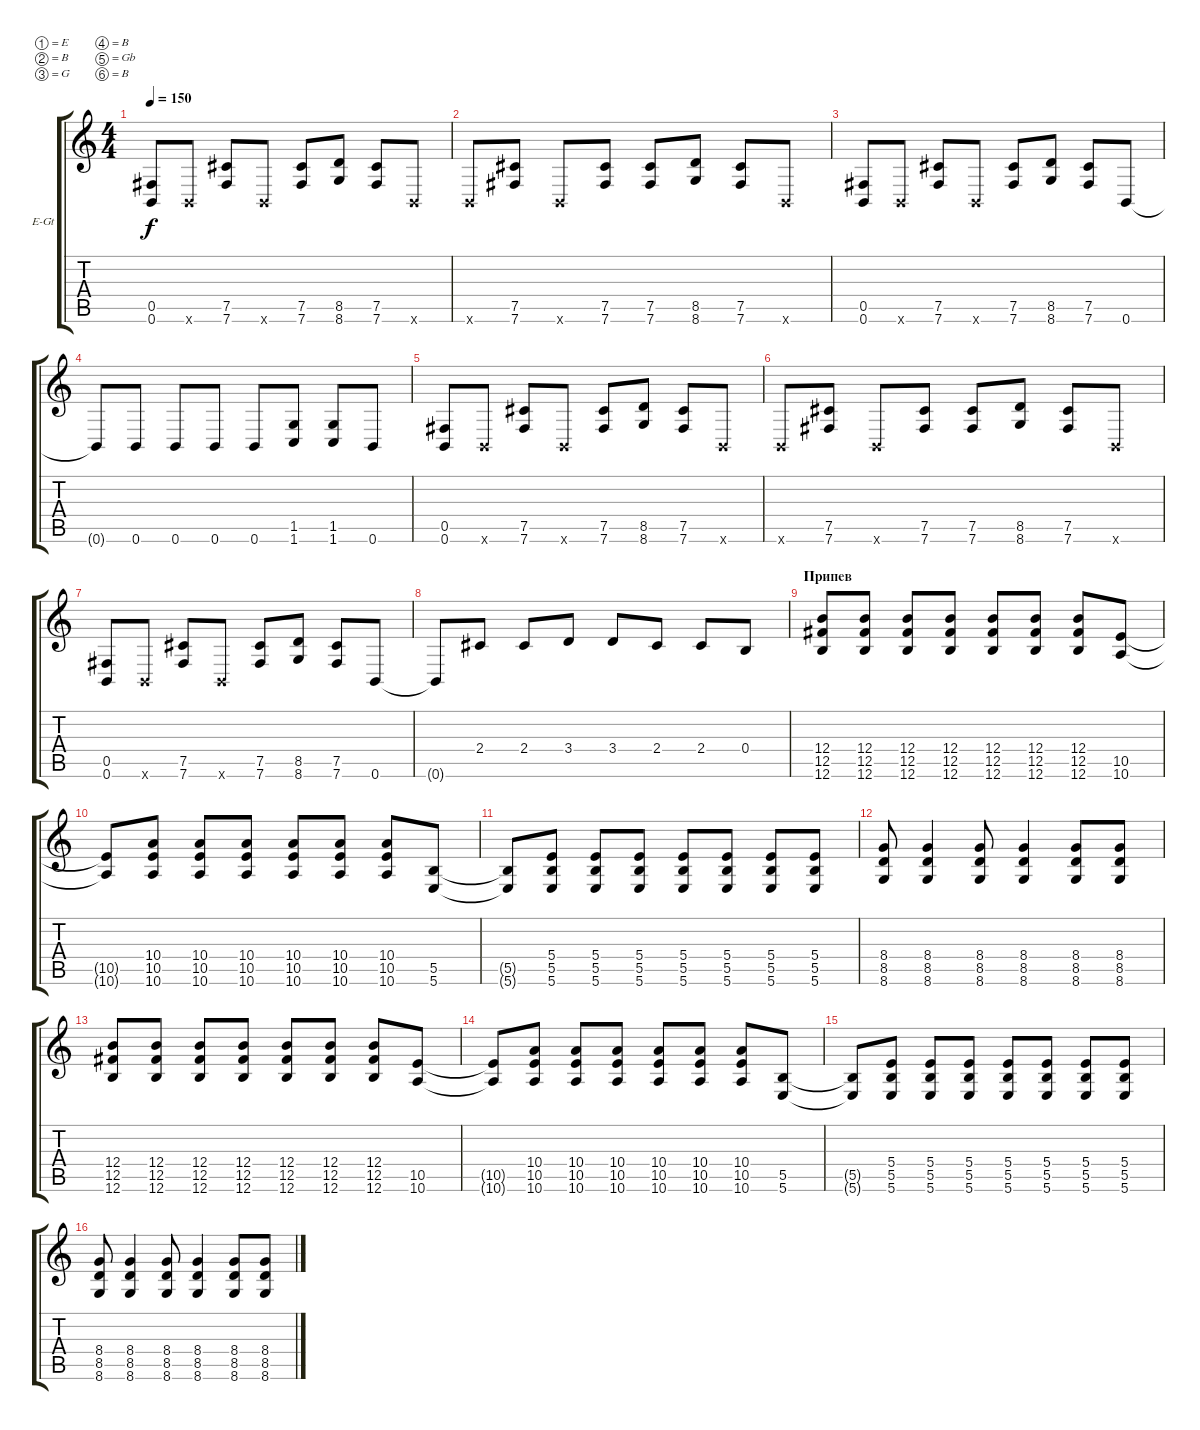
\defaultSystemsLayout 4
\bracketExtendMode groupsimilarinstruments
\firstSystemTrackNameOrientation horizontal
\otherSystemsTrackNameOrientation horizontal
\track ("Electric Guitar" "E-Gt") {instrument distortionguitar}
\staff {score tabs}
\tuning (E4 B3 G3 B2 Gb2 B1)
\ts (4 4)
\tempo 150
\clef g2
\ks c
(0.6 0.5).8{dy f} 0.6{x}.8 (7.6 7.5).8 0.6{x}.8 (7.6 7.5).8 (8.6 8.5).8 (7.6 7.5).8 0.6{x}.8 |
0.6{x}.8 (7.6 7.5).8 0.6{x}.8 (7.6 7.5).8 (7.6 7.5).8 (8.6 8.5).8 (7.6 7.5).8 0.6{x}.8 |
(0.6 0.5).8 0.6{x}.8 (7.6 7.5).8 0.6{x}.8 (7.6 7.5).8 (8.6 8.5).8 (7.6 7.5).8 0.6.8 |
0.6{t}.8 0.6.8 0.6.8 0.6.8 0.6.8 (1.6 1.5).8 (1.6 1.5).8 0.6.8 |
(0.6 0.5).8 0.6{x}.8 (7.6 7.5).8 0.6{x}.8 (7.6 7.5).8 (8.6 8.5).8 (7.6 7.5).8 0.6{x}.8 |
0.6{x}.8 (7.6 7.5).8 0.6{x}.8 (7.6 7.5).8 (7.6 7.5).8 (8.6 8.5).8 (7.6 7.5).8 0.6{x}.8 |
(0.6 0.5).8 0.6{x}.8 (7.6 7.5).8 0.6{x}.8 (7.6 7.5).8 (8.6 8.5).8 (7.6 7.5).8 0.6.8 |
0.6{t}.8 2.4.8 2.4.8 3.4.8 3.4.8 2.4.8 2.4.8 0.4.8 |
\section ("" "Припев")
(12.6 12.5 12.4).8 (12.6 12.5 12.4).8 (12.6 12.5 12.4).8 (12.6 12.5 12.4).8 (12.6 12.5 12.4).8 (12.6 12.5 12.4).8 (12.6 12.5 12.4).8 (10.6 10.5).8 |
(10.6{t} 10.5{t}).8 (10.6 10.5 10.4).8 (10.6 10.5 10.4).8 (10.6 10.5 10.4).8 (10.6 10.4 10.5).8 (10.6 10.5 10.4).8 (10.6 10.5 10.4).8 (5.6 5.5).8 |
(5.6{t} 5.5{t}).8 (5.6 5.4 5.5).8 (5.4 5.5 5.6).8 (5.6 5.5 5.4).8 (5.6 5.5 5.4).8 (5.6 5.5 5.4).8 (5.6 5.5 5.4).8 (5.6 5.5 5.4).8 |
(8.6 8.5 8.4).8 (8.6 8.5 8.4).4 (8.6 8.5 8.4).8 (8.6 8.5 8.4).4 (8.6 8.5 8.4).8 (8.6 8.5 8.4).8 |
(12.6 12.5 12.4).8 (12.6 12.5 12.4).8 (12.6 12.5 12.4).8 (12.6 12.5 12.4).8 (12.6 12.5 12.4).8 (12.6 12.5 12.4).8 (12.6 12.5 12.4).8 (10.6 10.5).8 |
(10.6{t} 10.5{t}).8 (10.6 10.5 10.4).8 (10.6 10.5 10.4).8 (10.6 10.5 10.4).8 (10.6 10.4 10.5).8 (10.6 10.5 10.4).8 (10.6 10.5 10.4).8 (5.6 5.5).8 |
(5.6{t} 5.5{t}).8 (5.6 5.4 5.5).8 (5.4 5.5 5.6).8 (5.6 5.5 5.4).8 (5.6 5.5 5.4).8 (5.6 5.5 5.4).8 (5.6 5.5 5.4).8 (5.6 5.5 5.4).8 |
(8.6 8.5 8.4).8 (8.6 8.5 8.4).4 (8.6 8.5 8.4).8 (8.6 8.5 8.4).4 (8.6 8.5 8.4).8 (8.6 8.5 8.4).8
